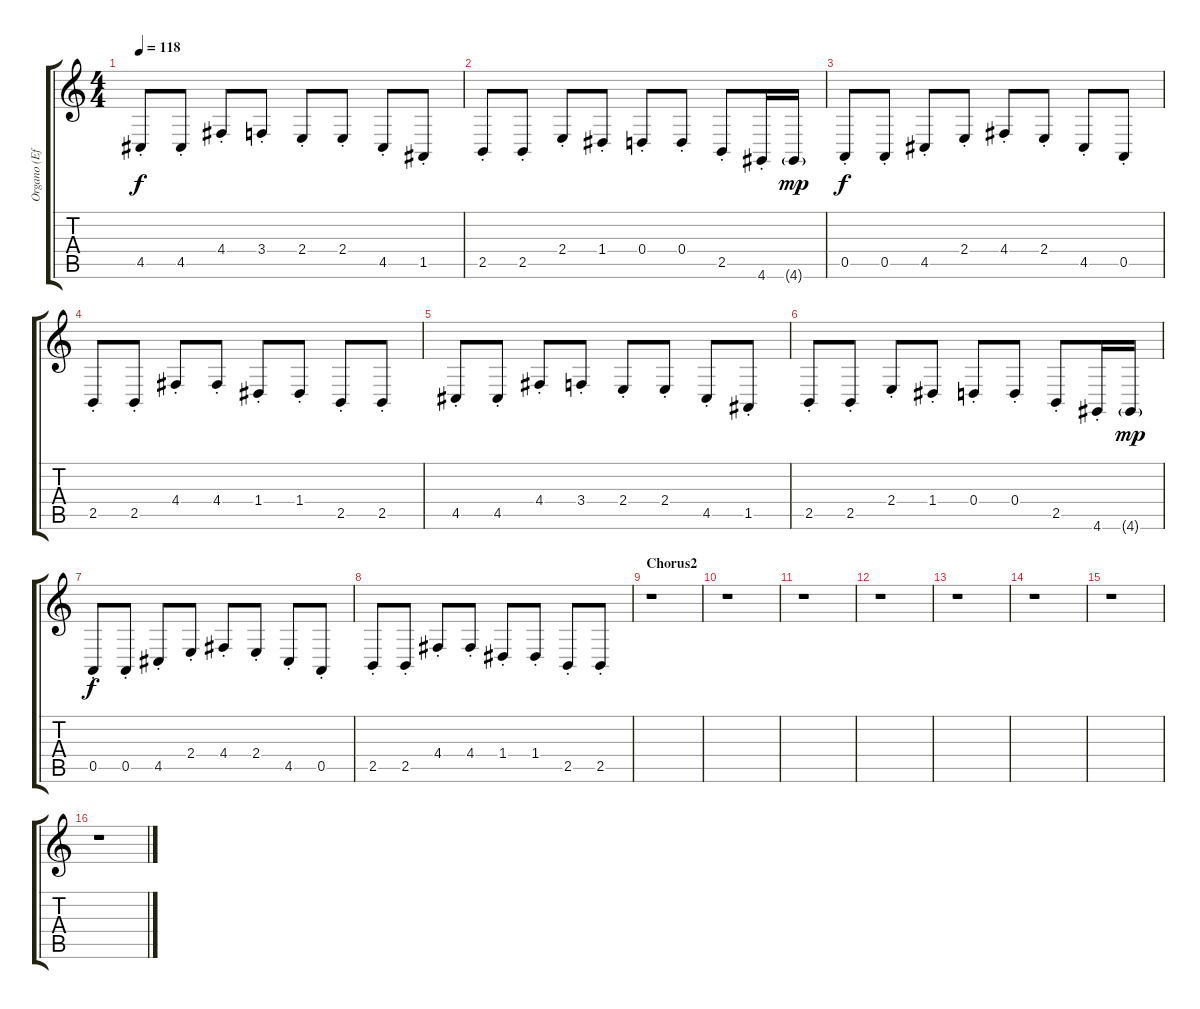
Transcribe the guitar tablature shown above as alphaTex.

\track ("Organo (Efecto Sweep)" "Organo (Ef") {instrument pad8sweep}
\staff {score tabs}
\tuning (E4 B3 G3 D3 A2 E2) {hide}
\ts (4 4)
\tempo 118
\clef g2
\ks c
4.5{st}.8{dy f} 4.5{st}.8 4.4{st}.8 3.4{st}.8 2.4{st}.8 2.4{st}.8 4.5{st}.8 1.5{st}.8 |
2.5{st}.8 2.5{st}.8 2.4{st}.8 1.4{st}.8 0.4{st}.8 0.4{st}.8 2.5{st}.8 4.6{st}.16 4.6{g}.16{dy mp} |
0.5{st}.8{dy f} 0.5{st}.8 4.5{st}.8 2.4{st}.8 4.4{st}.8 2.4{st}.8 4.5{st}.8 0.5{st}.8 |
2.5{st}.8 2.5{st}.8 4.4{st}.8 4.4{st}.8 1.4{st}.8 1.4{st}.8 2.5{st}.8 2.5{st}.8 |
4.5{st}.8 4.5{st}.8 4.4{st}.8 3.4{st}.8 2.4{st}.8 2.4{st}.8 4.5{st}.8 1.5{st}.8 |
2.5{st}.8 2.5{st}.8 2.4{st}.8 1.4{st}.8 0.4{st}.8 0.4{st}.8 2.5{st}.8 4.6{st}.16 4.6{g}.16{dy mp} |
0.5{st}.8{dy f} 0.5{st}.8 4.5{st}.8 2.4{st}.8 4.4{st}.8 2.4{st}.8 4.5{st}.8 0.5{st}.8 |
2.5{st}.8 2.5{st}.8 4.4{st}.8 4.4{st}.8 1.4{st}.8 1.4{st}.8 2.5{st}.8 2.5{st}.8 |
\section ("" "Chorus2")
r.1 |
r.1 |
r.1 |
r.1 |
r.1 |
r.1 |
r.1 |
r.1
